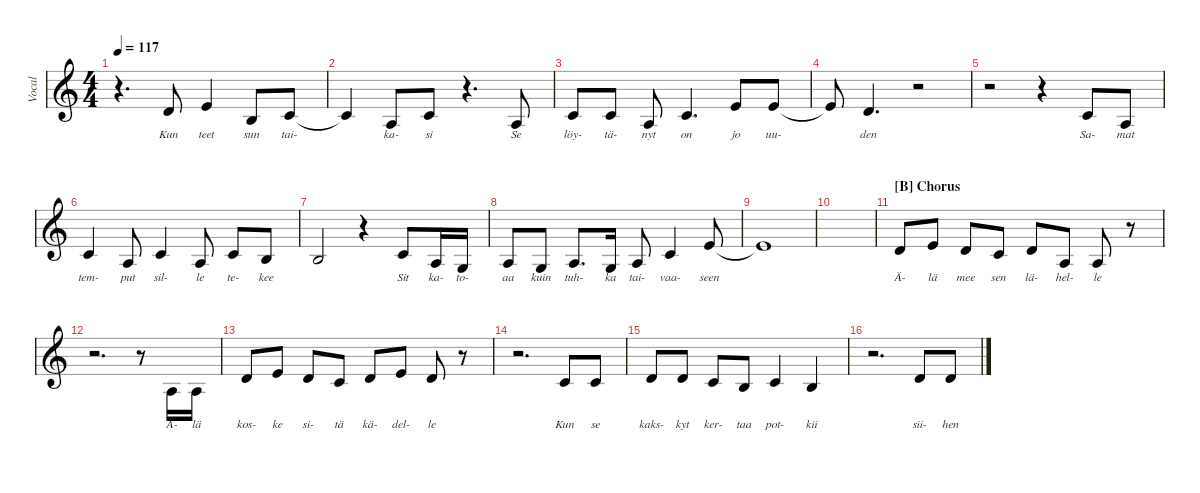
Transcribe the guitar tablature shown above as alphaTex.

\defaultSystemsLayout 4
\hideDynamics
\bracketExtendMode nobrackets
\track ("Vocal" "Vocal") {instrument lead6voice}
\staff {score}
\tuning (E4 B3 G3 D3 A2 E2)
\ts (4 4)
\scale
0.138519
\tempo 117
\accidentals auto
\clef g2
\ottava regular
\simile none
\ks c
r.4{d dy mf beam Down} 3.2.8{lyrics (0 "Kun") lyrics (1 "") lyrics (2 "") lyrics (3 "") lyrics (4 "") beam Up} 0.1.4{lyrics (0 "teet") lyrics (1 "") lyrics (2 "") lyrics (3 "") lyrics (4 "") beam Up} 0.2.8{lyrics (0 "sun") lyrics (1 "") lyrics (2 "") lyrics (3 "") lyrics (4 "") beam Up} 1.2.8{lyrics (0 "tai-") lyrics (1 "") lyrics (2 "") lyrics (3 "") lyrics (4 "") beam Up} |
\scale
0.117685 1.2{t}.4{beam Up} 2.3.8{lyrics (0 "ka-") lyrics (1 "") lyrics (2 "") lyrics (3 "") lyrics (4 "") beam Up} 1.2.8{lyrics (0 "si") lyrics (1 "") lyrics (2 "") lyrics (3 "") lyrics (4 "") beam Up} r.4{d beam Down} 2.3.8{lyrics (0 "Se") lyrics (1 "") lyrics (2 "") lyrics (3 "") lyrics (4 "") beam Up} |
\scale
0.159352 1.2.8{lyrics (0 "löy-") lyrics (1 "") lyrics (2 "") lyrics (3 "") lyrics (4 "") beam Up} 1.2.8{lyrics (0 "tä-") lyrics (1 "") lyrics (2 "") lyrics (3 "") lyrics (4 "") beam Up} 2.3.8{lyrics (0 "nyt") lyrics (1 "") lyrics (2 "") lyrics (3 "") lyrics (4 "") beam Up} 1.2.4{d lyrics (0 "on") lyrics (1 "") lyrics (2 "") lyrics (3 "") lyrics (4 "") beam Up} 0.1.8{lyrics (0 "jo") lyrics (1 "") lyrics (2 "") lyrics (3 "") lyrics (4 "") beam Up} 0.1.8{lyrics (0 "uu-") lyrics (1 "") lyrics (2 "") lyrics (3 "") lyrics (4 "") beam Up} |
\scale
0.138519 0.1{t}.8{beam Up} 3.2.4{d lyrics (0 "den") lyrics (1 "") lyrics (2 "") lyrics (3 "") lyrics (4 "") beam Up} r.2{beam Down} |
\scale
0.19137 r.2{beam Down} r.4{beam Down} 1.2.8{lyrics (0 "Sa-") lyrics (1 "") lyrics (2 "") lyrics (3 "") lyrics (4 "") beam Up} 2.3.8{lyrics (0 "mat") lyrics (1 "") lyrics (2 "") lyrics (3 "") lyrics (4 "") beam Up} |
\scale
0.173188 1.2.4{lyrics (0 "tem-") lyrics (1 "") lyrics (2 "") lyrics (3 "") lyrics (4 "") beam Up} 2.3.8{lyrics (0 "put") lyrics (1 "") lyrics (2 "") lyrics (3 "") lyrics (4 "") beam Up} 1.2.4{lyrics (0 "sil-") lyrics (1 "") lyrics (2 "") lyrics (3 "") lyrics (4 "") beam Up} 2.3.8{lyrics (0 "le") lyrics (1 "") lyrics (2 "") lyrics (3 "") lyrics (4 "") beam Up} 1.2.8{lyrics (0 "te-") lyrics (1 "") lyrics (2 "") lyrics (3 "") lyrics (4 "") beam Up} 0.2.8{lyrics (0 "kee") lyrics (1 "") lyrics (2 "") lyrics (3 "") lyrics (4 "") beam Up} |
\scale
0.232741 0.2.2{beam Up} r.4{beam Down} 1.2.8{lyrics (0 "Sit") lyrics (1 "") lyrics (2 "") lyrics (3 "") lyrics (4 "") beam Up} 2.3.16{lyrics (0 "ka-") lyrics (1 "") lyrics (2 "") lyrics (3 "") lyrics (4 "") beam Up} 0.3.16{lyrics (0 "to-") lyrics (1 "") lyrics (2 "") lyrics (3 "") lyrics (4 "") beam Up} |
\scale
0.244927 2.3.8{lyrics (0 "aa") lyrics (1 "") lyrics (2 "") lyrics (3 "") lyrics (4 "") beam Up} 0.3.8{lyrics (0 "kuin") lyrics (1 "") lyrics (2 "") lyrics (3 "") lyrics (4 "") beam Up} 2.3.8{d lyrics (0 "tuh-") lyrics (1 "") lyrics (2 "") lyrics (3 "") lyrics (4 "") beam Up} 0.3.16{lyrics (0 "ka") lyrics (1 "") lyrics (2 "") lyrics (3 "") lyrics (4 "") beam Up} 2.3.8{lyrics (0 "tai-") lyrics (1 "") lyrics (2 "") lyrics (3 "") lyrics (4 "") beam Up} 1.2.4{lyrics (0 "vaa-") lyrics (1 "") lyrics (2 "") lyrics (3 "") lyrics (4 "") beam Up} 5.2.8{lyrics (0 "seen") lyrics (1 "") lyrics (2 "") lyrics (3 "") lyrics (4 "") beam Up} |
\scale
0.0727291 5.2{t}.1{beam Up} |
\scale
0.0850449 |
\section ("B" "Chorus")
\scale
0.187384 3.2.8{lyrics (0 "Ä-") lyrics (1 "") lyrics (2 "") lyrics (3 "") lyrics (4 "") beam Up} 0.1.8{lyrics (0 "lä") lyrics (1 "") lyrics (2 "") lyrics (3 "") lyrics (4 "") beam Up} 3.2.8{lyrics (0 "mee") lyrics (1 "") lyrics (2 "") lyrics (3 "") lyrics (4 "") beam Up} 1.2.8{lyrics (0 "sen") lyrics (1 "") lyrics (2 "") lyrics (3 "") lyrics (4 "") beam Up} 3.2.8{lyrics (0 "lä-") lyrics (1 "") lyrics (2 "") lyrics (3 "") lyrics (4 "") beam Up} 2.3.8{lyrics (0 "hel-") lyrics (1 "") lyrics (2 "") lyrics (3 "") lyrics (4 "") beam Up} 2.3.8{lyrics (0 "le") lyrics (1 "") lyrics (2 "") lyrics (3 "") lyrics (4 "") beam Up} r.8{beam Down} |
\scale
0.101299 r.2{d beam Down} r.8{beam Down} 2.3.16{lyrics (0 "Ä-") lyrics (1 "") lyrics (2 "") lyrics (3 "") lyrics (4 "") beam Up} 2.3.16{lyrics (0 "lä") lyrics (1 "") lyrics (2 "") lyrics (3 "") lyrics (4 "") beam Up} |
\scale
0.182521 3.2.8{lyrics (0 "kos-") lyrics (1 "") lyrics (2 "") lyrics (3 "") lyrics (4 "") beam Up} 0.1.8{lyrics (0 "ke") lyrics (1 "") lyrics (2 "") lyrics (3 "") lyrics (4 "") beam Up} 3.2.8{lyrics (0 "si-") lyrics (1 "") lyrics (2 "") lyrics (3 "") lyrics (4 "") beam Up} 1.2.8{lyrics (0 "tä") lyrics (1 "") lyrics (2 "") lyrics (3 "") lyrics (4 "") beam Up} 3.2.8{lyrics (0 "kä-") lyrics (1 "") lyrics (2 "") lyrics (3 "") lyrics (4 "") beam Up} 0.1.8{lyrics (0 "del-") lyrics (1 "") lyrics (2 "") lyrics (3 "") lyrics (4 "") beam Up} 3.2.8{lyrics (0 "le") lyrics (1 "") lyrics (2 "") lyrics (3 "") lyrics (4 "") beam Up} r.8{beam Down} |
\scale
0.0848723 r.2{d beam Down} 1.2.8{lyrics (0 "Kun") lyrics (1 "") lyrics (2 "") lyrics (3 "") lyrics (4 "") beam Up} 1.2.8{lyrics (0 "se") lyrics (1 "") lyrics (2 "") lyrics (3 "") lyrics (4 "") beam Up} |
\scale
0.169745 3.2.8{lyrics (0 "kaks-") lyrics (1 "") lyrics (2 "") lyrics (3 "") lyrics (4 "") beam Up} 3.2.8{lyrics (0 "kyt") lyrics (1 "") lyrics (2 "") lyrics (3 "") lyrics (4 "") beam Up} 1.2.8{lyrics (0 "ker-") lyrics (1 "") lyrics (2 "") lyrics (3 "") lyrics (4 "") beam Up} 0.2.8{lyrics (0 "taa") lyrics (1 "") lyrics (2 "") lyrics (3 "") lyrics (4 "") beam Up} 1.2.4{lyrics (0 "pot-") lyrics (1 "") lyrics (2 "") lyrics (3 "") lyrics (4 "") beam Up} 0.2.4{lyrics (0 "kii") lyrics (1 "") lyrics (2 "") lyrics (3 "") lyrics (4 "") beam Up} |
\scale
0.0675329 r.2{d beam Down} 3.2.8{lyrics (0 "sii-") lyrics (1 "") lyrics (2 "") lyrics (3 "") lyrics (4 "") beam Up} 3.2.8{lyrics (0 "hen") lyrics (1 "") lyrics (2 "") lyrics (3 "") lyrics (4 "") beam Up}
